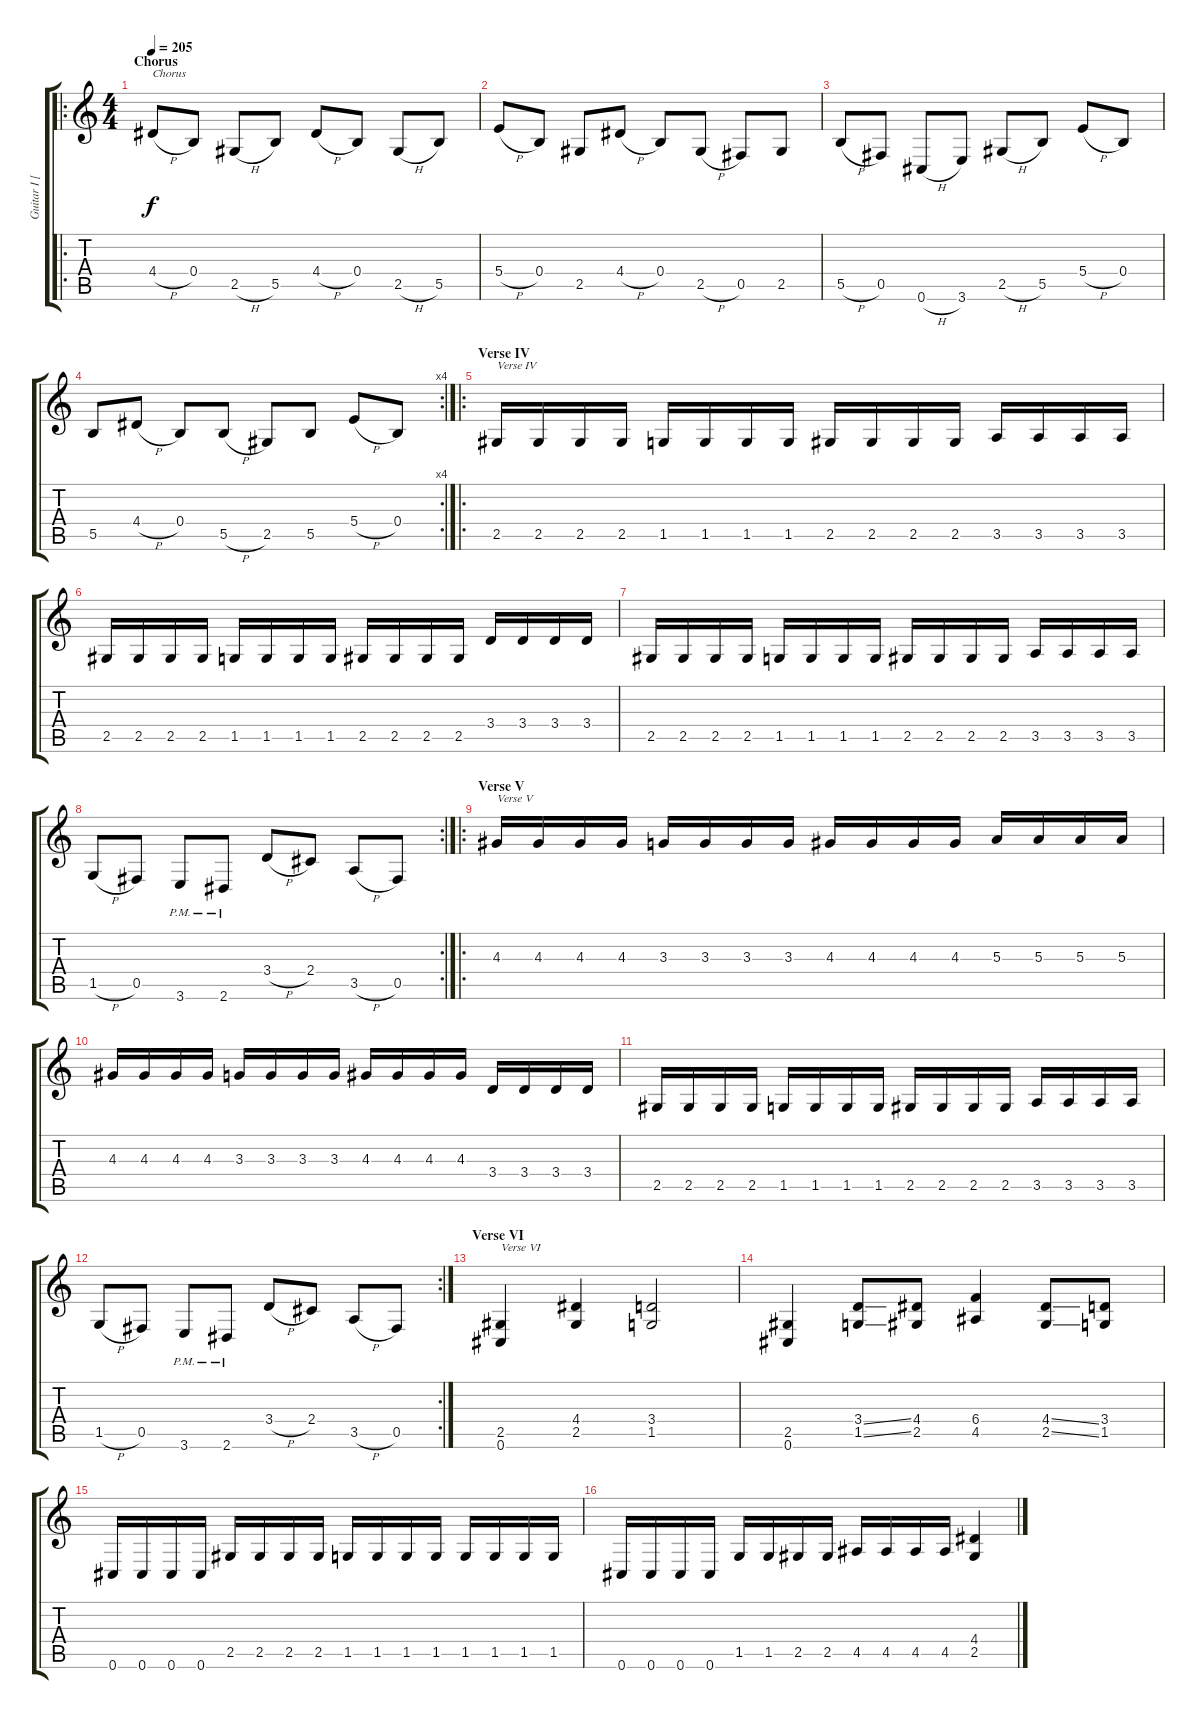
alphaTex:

\track ("Guitar I [Frederick Schalin]" "Guitar I [") {instrument distortionguitar}
\staff {score tabs}
\tuning (Db4 Ab3 E3 B2 Gb2 Db2) {hide}
\ro
\ts (4 4)
\section ("" "Chorus")
\tempo 205
\clef g2
\ks c
4.4{h}.8{txt "Chorus" dy f} 0.4.8 2.5{h}.8 5.5.8 4.4{h}.8 0.4.8 2.5{h}.8 5.5.8 |
5.4{h}.8 0.4.8 2.5.8 4.4{h}.8 0.4.8 2.5{h}.8 0.5.8 2.5.8 |
5.5{h}.8 0.5.8 0.6{h}.8 3.6.8 2.5{h}.8 5.5.8 5.4{h}.8 0.4.8 |
\rc 4
5.5.8 4.4{h}.8 0.4.8 5.5{h}.8 2.5.8 5.5.8 5.4{h}.8 0.4.8 |
\ro
\section ("" "Verse IV")
2.5.16{txt "Verse IV"} 2.5.16 2.5.16 2.5.16 1.5.16 1.5.16 1.5.16 1.5.16 2.5.16 2.5.16 2.5.16 2.5.16 3.5.16 3.5.16 3.5.16 3.5.16 |
2.5.16 2.5.16 2.5.16 2.5.16 1.5.16 1.5.16 1.5.16 1.5.16 2.5.16 2.5.16 2.5.16 2.5.16 3.4.16 3.4.16 3.4.16 3.4.16 |
2.5.16 2.5.16 2.5.16 2.5.16 1.5.16 1.5.16 1.5.16 1.5.16 2.5.16 2.5.16 2.5.16 2.5.16 3.5.16 3.5.16 3.5.16 3.5.16 |
\rc 2
1.5{h}.8 0.5.8 3.6{pm}.8 2.6{pm}.8 3.4{h}.8 2.4.8 3.5{h}.8 0.5.8 |
\ro
\section ("" "Verse V")
4.3.16{txt "Verse V"} 4.3.16 4.3.16 4.3.16 3.3.16 3.3.16 3.3.16 3.3.16 4.3.16 4.3.16 4.3.16 4.3.16 5.3.16 5.3.16 5.3.16 5.3.16 |
4.3.16 4.3.16 4.3.16 4.3.16 3.3.16 3.3.16 3.3.16 3.3.16 4.3.16 4.3.16 4.3.16 4.3.16 3.4.16 3.4.16 3.4.16 3.4.16 |
2.5.16 2.5.16 2.5.16 2.5.16 1.5.16 1.5.16 1.5.16 1.5.16 2.5.16 2.5.16 2.5.16 2.5.16 3.5.16 3.5.16 3.5.16 3.5.16 |
\rc 2
1.5{h}.8 0.5.8 3.6{pm}.8 2.6{pm}.8 3.4{h}.8 2.4.8 3.5{h}.8 0.5.8 |
\section ("" "Verse VI")
(2.5 0.6).4{txt "Verse VI"} (4.4 2.5).4 (3.4 1.5).2 |
(2.5 0.6).4 (3.4{ss} 1.5{ss}).8 (4.4 2.5).8 (6.4 4.5).4 (4.4{ss} 2.5{ss}).8 (3.4 1.5).8 |
0.6.16 0.6.16 0.6.16 0.6.16 2.5.16 2.5.16 2.5.16 2.5.16 1.5.16 1.5.16 1.5.16 1.5.16 1.5.16 1.5.16 1.5.16 1.5.16 |
0.6.16 0.6.16 0.6.16 0.6.16 1.5.16 1.5.16 2.5.16 2.5.16 4.5.16 4.5.16 4.5.16 4.5.16 (4.4 2.5).4
